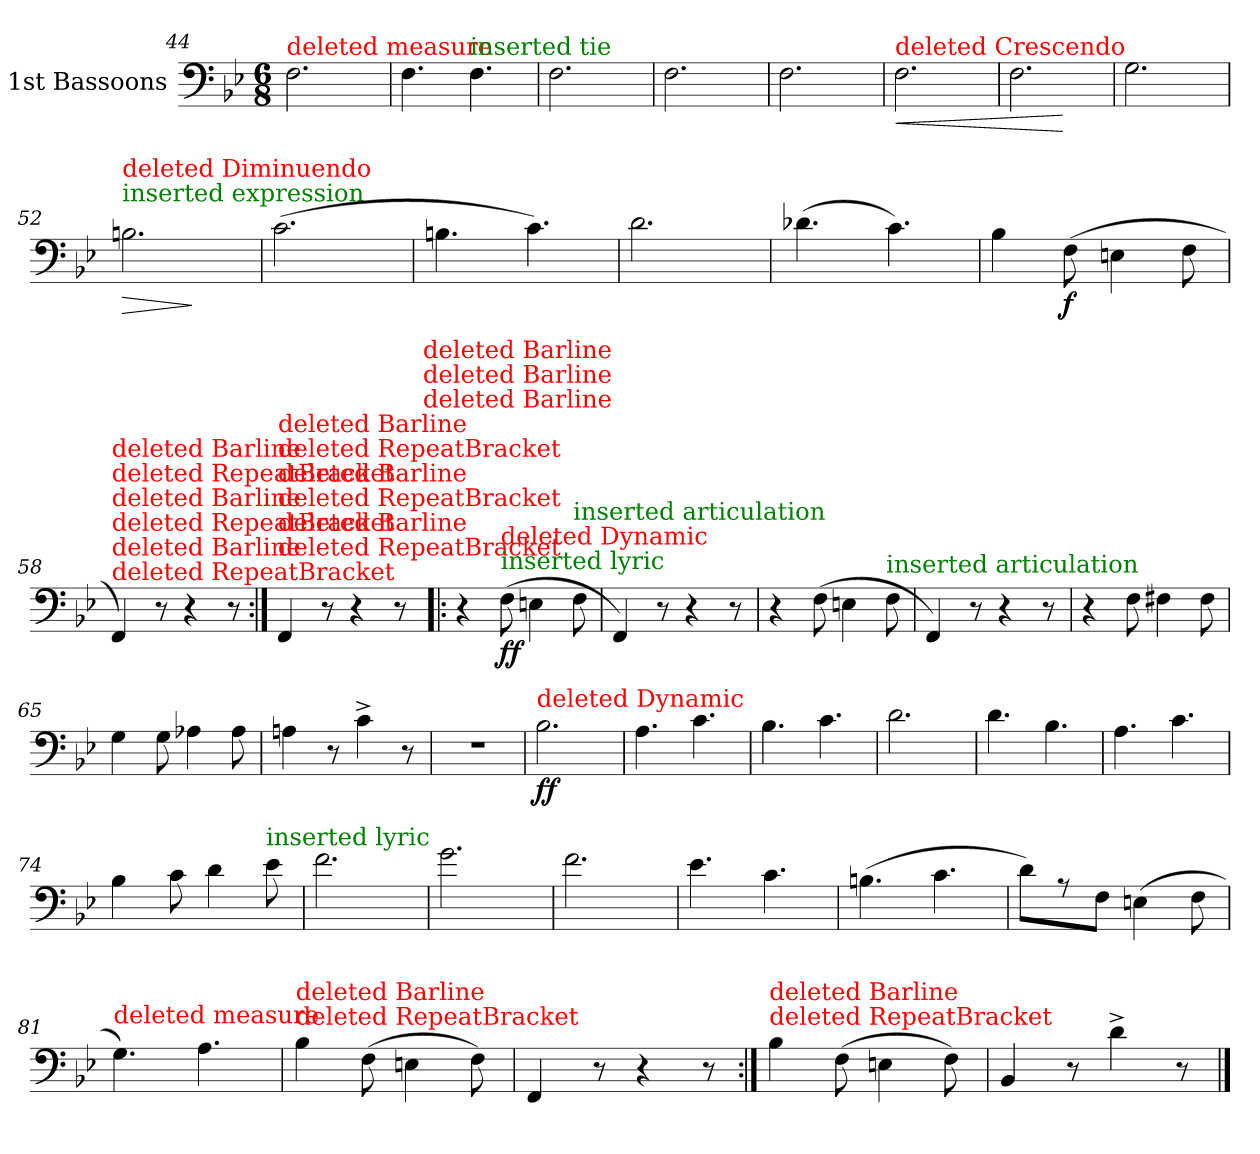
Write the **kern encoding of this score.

**kern	**dynam
*part1	*part1
*staff1	*staff1
*I"1st Bassoons	*
*I'1st Bsn.	*
*clefF4	*
*k[b-e-]	*
*M6/8	*
=44	=44
!LO:TX:color=#FF0000:t=deleted measure	!
2.Fi\	.
=45	=45
4.F\	.
!LO:TX:color=#008000:t=inserted tie	!
4.Fj\	.
=46	=46
2.F\	.
=47	=47
2.F\	.
=48	=48
2.F\	.
=49	=49
!LO:TX:color=#FF0000:t=deleted Crescendo	!
!	!LO:HP:b
2.F\	<
=50	=50
2.F\	.
.	[
=51	=51
2.G\	.
=52	=52
!LO:TX:color=#008000:t=inserted expression	!
!LO:TX:color=#FF0000:t=deleted Diminuendo	!
!	!LO:HP:b
2.Bnj\	>
.	]
=53	=53
(>2.c\	.
=54	=54
4.Bn\	.
4.c\)	.
=55	=55
2.d\	.
=56	=56
(>4.d-X\	.
4.c\)	.
=57	=57
4B-\	.
!	!LO:DY:b
(>8F\	f
4En\	.
8F\	.
=58	=58
!LO:TX:color=#FF0000:t=deleted RepeatBracket	!
!LO:TX:color=#FF0000:t=deleted Barline	!
!LO:TX:color=#FF0000:t=deleted RepeatBracket	!
!LO:TX:color=#FF0000:t=deleted Barline	!
!LO:TX:color=#FF0000:t=deleted RepeatBracket	!
!LO:TX:color=#FF0000:t=deleted Barline	!
4FF/)	.
8r	.
4r	.
8r	.
=59:|!	=59:|!
!LO:TX:color=#FF0000:t=deleted RepeatBracket	!
!LO:TX:color=#FF0000:t=deleted Barline	!
!LO:TX:color=#FF0000:t=deleted RepeatBracket	!
!LO:TX:color=#FF0000:t=deleted Barline	!
!LO:TX:color=#FF0000:t=deleted RepeatBracket	!
!LO:TX:color=#FF0000:t=deleted Barline	!
4FF/	.
8r	.
4r	.
8r	.
!LO:TX:color=#FF0000:t=deleted Barline	!
!LO:TX:color=#FF0000:t=deleted Barline	!
!LO:TX:color=#FF0000:t=deleted Barline	!
=60!|:	=60!|:
4r	.
!LO:TX:color=#008000:t=inserted lyric	!
!LO:TX:color=#FF0000:t=deleted Dynamic	!
!	!LO:DY:b
(>8Fj\	ff
4En\	.
!LO:TX:color=#008000:t=inserted articulation	!
8Fj\	.
=61	=61
4FF/)	.
8r	.
4r	.
8r	.
=62	=62
4r	.
(>8F\	.
4En\	.
!LO:TX:color=#008000:t=inserted articulation	!
8Fj\	.
=63	=63
4FF/)	.
8r	.
4r	.
8r	.
=64	=64
4r	.
8F\	.
4F#X\	.
8F#\	.
=65	=65
4G\	.
8G\	.
4A-X\	.
8A-\	.
=66	=66
4An\	.
8r	.
4c^\	.
8r	.
=67	=67
2.r	.
=68	=68
!LO:TX:color=#FF0000:t=deleted Dynamic	!
!	!LO:DY:b
2.B-\	ff
=69	=69
4.A\	.
4.c\	.
=70	=70
4.B-\	.
4.c\	.
=71	=71
2.d\	.
=72	=72
4.d\	.
4.B-\	.
=73	=73
4.A\	.
4.c\	.
=74	=74
4B-\	.
8c\	.
4d\	.
!LO:TX:color=#008000:t=inserted lyric	!
8e-j\	.
=75	=75
2.f\	.
=76	=76
2.g\	.
=77	=77
2.f\	.
=78	=78
4.e-\	.
4.c\	.
=79	=79
(>4.Bn\	.
4.c\	.
=80	=80
8d\L)	.
8r	.
8F\J	.
(>4En\	.
8F\	.
=81	=81
!LO:TX:color=#FF0000:t=deleted measure	!
4.Gi\)	.
4.Ai\	.
=82	=82
!LO:TX:color=#FF0000:t=deleted RepeatBracket	!
!LO:TX:color=#FF0000:t=deleted Barline	!
4B-\	.
(>8F\	.
4En\	.
8F\)	.
=83	=83
4FF/	.
8r	.
4r	.
8r	.
=84:|!	=84:|!
!LO:TX:color=#FF0000:t=deleted RepeatBracket	!
!LO:TX:color=#FF0000:t=deleted Barline	!
4B-\	.
(>8F\	.
4En\	.
8F\)	.
=85	=85
4BB-/	.
8r	.
4d^\	.
8r	.
==	==
*-	*-
